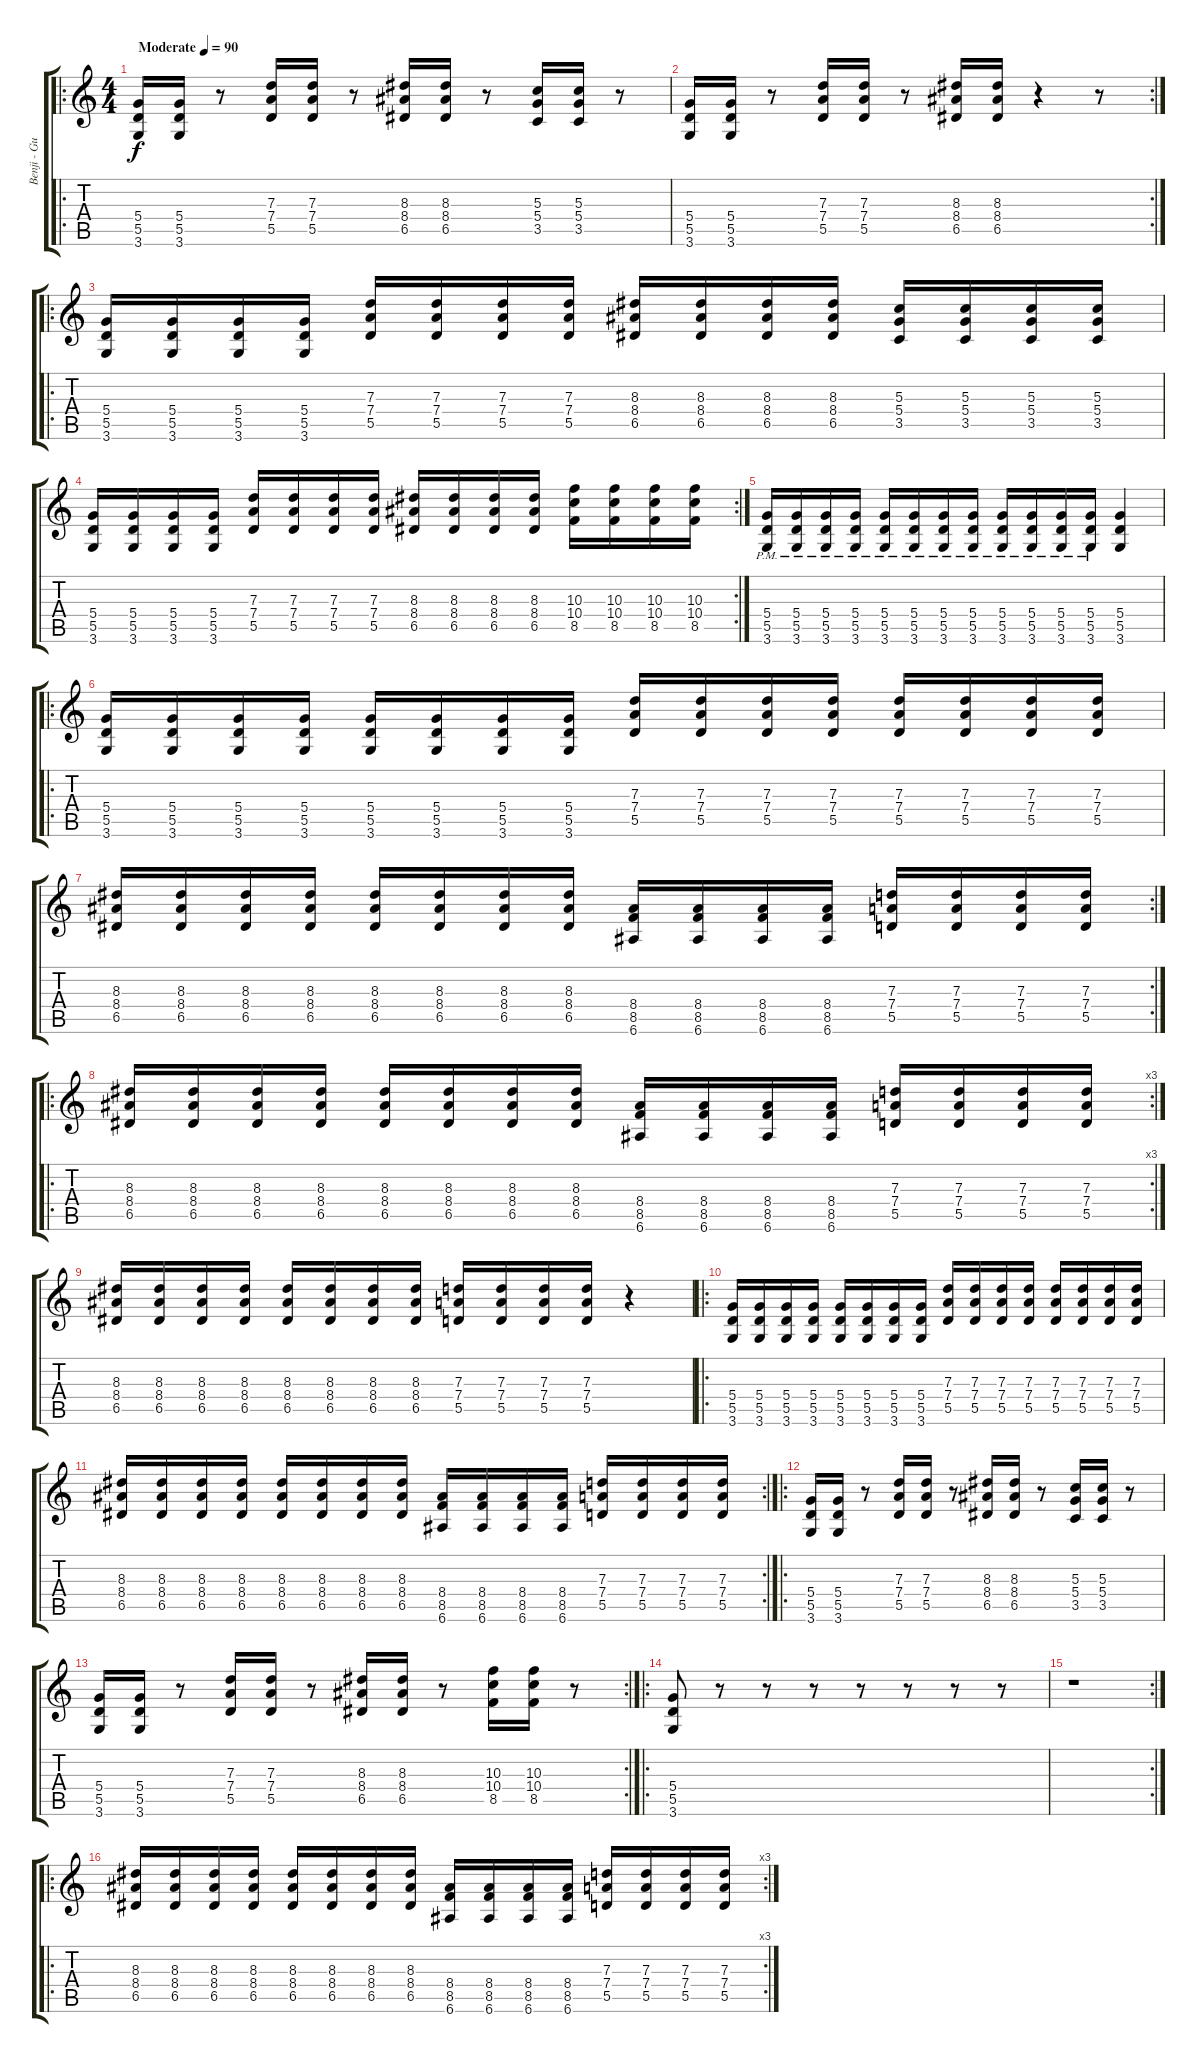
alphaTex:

\track ("Benji - Guitar" "Benji - Gu") {instrument distortionguitar}
\staff {score tabs}
\tuning (E4 B3 G3 D3 A2 E2) {hide}
\ro
\ts (4 4)
\tempo (90 "Moderate")
\clef g2
\ks c
(5.4 5.5 3.6).16{dy f instrument distortionguitar} (5.4 5.5 3.6).16 r.8 (7.3 7.4 5.5).16 (7.3 7.4 5.5).16 r.8 (8.3 8.4 6.5).16 (8.3 8.4 6.5).16 r.8 (5.3 5.4 3.5).16 (5.3 5.4 3.5).16 r.8 |
\rc 2
(5.4 5.5 3.6).16 (5.4 5.5 3.6).16 r.8 (7.3 7.4 5.5).16 (7.3 7.4 5.5).16 r.8 (8.3 8.4 6.5).16 (8.3 8.4 6.5).16 r.4 r.8 |
\ro
(5.4 5.5 3.6).16 (5.4 5.5 3.6).16 (5.4 5.5 3.6).16 (5.4 5.5 3.6).16 (7.3 7.4 5.5).16 (7.3 7.4 5.5).16 (7.3 7.4 5.5).16 (7.3 7.4 5.5).16 (8.3 8.4 6.5).16 (8.3 8.4 6.5).16 (8.3 8.4 6.5).16 (8.3 8.4 6.5).16 (5.3 5.4 3.5).16 (5.3 5.4 3.5).16 (5.3 5.4 3.5).16 (5.3 5.4 3.5).16 |
\rc 2
(5.4 5.5 3.6).16 (5.4 5.5 3.6).16 (5.4 5.5 3.6).16 (5.4 5.5 3.6).16 (7.3 7.4 5.5).16 (7.3 7.4 5.5).16 (7.3 7.4 5.5).16 (7.3 7.4 5.5).16 (8.3 8.4 6.5).16 (8.3 8.4 6.5).16 (8.3 8.4 6.5).16 (8.3 8.4 6.5).16 (10.3 10.4 8.5).16 (10.3 10.4 8.5).16 (10.3 10.4 8.5).16 (10.3 10.4 8.5).16 |
(5.4{pm} 5.5{pm} 3.6{pm}).16 (5.4{pm} 5.5{pm} 3.6{pm}).16 (5.4{pm} 5.5{pm} 3.6{pm}).16 (5.4{pm} 5.5{pm} 3.6{pm}).16 (5.4{pm} 5.5{pm} 3.6{pm}).16 (5.4{pm} 5.5{pm} 3.6{pm}).16 (5.4{pm} 5.5{pm} 3.6{pm}).16 (5.4{pm} 5.5{pm} 3.6{pm}).16 (5.4{pm} 5.5{pm} 3.6{pm}).16 (5.4{pm} 5.5{pm} 3.6{pm}).16 (5.4{pm} 5.5{pm} 3.6{pm}).16 (5.4{pm} 5.5{pm} 3.6{pm}).16 (5.4 5.5 3.6).4 |
\ro
(5.4 5.5 3.6).16 (5.4 5.5 3.6).16 (5.4 5.5 3.6).16 (5.4 5.5 3.6).16 (5.4 5.5 3.6).16 (5.4 5.5 3.6).16 (5.4 5.5 3.6).16 (5.4 5.5 3.6).16 (7.3 7.4 5.5).16 (7.3 7.4 5.5).16 (7.3 7.4 5.5).16 (7.3 7.4 5.5).16 (7.3 7.4 5.5).16 (7.3 7.4 5.5).16 (7.3 7.4 5.5).16 (7.3 7.4 5.5).16 |
\rc 2
(8.3 8.4 6.5).16 (8.3 8.4 6.5).16 (8.3 8.4 6.5).16 (8.3 8.4 6.5).16 (8.3 8.4 6.5).16 (8.3 8.4 6.5).16 (8.3 8.4 6.5).16 (8.3 8.4 6.5).16 (8.4 8.5 6.6).16 (8.4 8.5 6.6).16 (8.4 8.5 6.6).16 (8.4 8.5 6.6).16 (7.3 7.4 5.5).16 (7.3 7.4 5.5).16 (7.3 7.4 5.5).16 (7.3 7.4 5.5).16 |
\ro
\rc 3
(8.3 8.4 6.5).16 (8.3 8.4 6.5).16 (8.3 8.4 6.5).16 (8.3 8.4 6.5).16 (8.3 8.4 6.5).16 (8.3 8.4 6.5).16 (8.3 8.4 6.5).16 (8.3 8.4 6.5).16 (8.4 8.5 6.6).16 (8.4 8.5 6.6).16 (8.4 8.5 6.6).16 (8.4 8.5 6.6).16 (7.3 7.4 5.5).16 (7.3 7.4 5.5).16 (7.3 7.4 5.5).16 (7.3 7.4 5.5).16 |
(8.3 8.4 6.5).16 (8.3 8.4 6.5).16 (8.3 8.4 6.5).16 (8.3 8.4 6.5).16 (8.3 8.4 6.5).16 (8.3 8.4 6.5).16 (8.3 8.4 6.5).16 (8.3 8.4 6.5).16 (7.3 7.4 5.5).16 (7.3 7.4 5.5).16 (7.3 7.4 5.5).16 (7.3 7.4 5.5).16 r.4 |
\ro
(5.4 5.5 3.6).16 (5.4 5.5 3.6).16 (5.4 5.5 3.6).16 (5.4 5.5 3.6).16 (5.4 5.5 3.6).16 (5.4 5.5 3.6).16 (5.4 5.5 3.6).16 (5.4 5.5 3.6).16 (7.3 7.4 5.5).16 (7.3 7.4 5.5).16 (7.3 7.4 5.5).16 (7.3 7.4 5.5).16 (7.3 7.4 5.5).16 (7.3 7.4 5.5).16 (7.3 7.4 5.5).16 (7.3 7.4 5.5).16 |
\rc 2
(8.3 8.4 6.5).16 (8.3 8.4 6.5).16 (8.3 8.4 6.5).16 (8.3 8.4 6.5).16 (8.3 8.4 6.5).16 (8.3 8.4 6.5).16 (8.3 8.4 6.5).16 (8.3 8.4 6.5).16 (8.4 8.5 6.6).16 (8.4 8.5 6.6).16 (8.4 8.5 6.6).16 (8.4 8.5 6.6).16 (7.3 7.4 5.5).16 (7.3 7.4 5.5).16 (7.3 7.4 5.5).16 (7.3 7.4 5.5).16 |
\ro
(5.4 5.5 3.6).16 (5.4 5.5 3.6).16 r.8 (7.3 7.4 5.5).16 (7.3 7.4 5.5).16 r.8 (8.3 8.4 6.5).16 (8.3 8.4 6.5).16 r.8 (5.3 5.4 3.5).16 (5.3 5.4 3.5).16 r.8 |
\rc 2
(5.4 5.5 3.6).16 (5.4 5.5 3.6).16 r.8 (7.3 7.4 5.5).16 (7.3 7.4 5.5).16 r.8 (8.3 8.4 6.5).16 (8.3 8.4 6.5).16 r.8 (10.3 10.4 8.5).16 (10.3 10.4 8.5).16 r.8 |
\ro
(5.4 5.5 3.6).8 r.8 r.8 r.8 r.8 r.8 r.8 r.8 |
\rc 2
r.1 |
\ro
\rc 3
(8.3 8.4 6.5).16 (8.3 8.4 6.5).16 (8.3 8.4 6.5).16 (8.3 8.4 6.5).16 (8.3 8.4 6.5).16 (8.3 8.4 6.5).16 (8.3 8.4 6.5).16 (8.3 8.4 6.5).16 (8.4 8.5 6.6).16 (8.4 8.5 6.6).16 (8.4 8.5 6.6).16 (8.4 8.5 6.6).16 (7.3 7.4 5.5).16 (7.3 7.4 5.5).16 (7.3 7.4 5.5).16 (7.3 7.4 5.5).16
